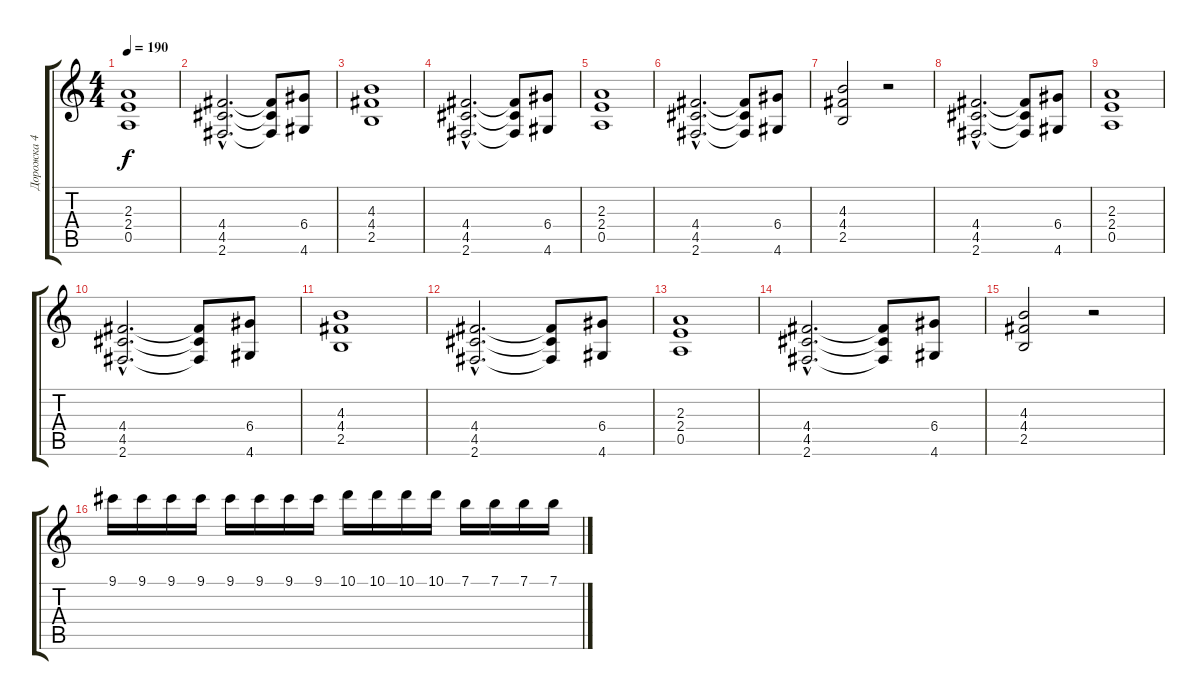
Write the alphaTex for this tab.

\track ("Дорожка 4" "Дорожка 4") {instrument distortionguitar}
\staff {score tabs}
\tuning (E4 B3 G3 D3 A2 E2) {hide}
\ts (4 4)
\tempo 190
\clef g2
\ks c
(2.3 2.4 0.5).1{dy f} |
(4.4{hac} 4.5{hac} 2.6{hac}).2{d} (4.4{t} 4.5{t} 2.6{t}).8 (6.4 4.6).8 |
(4.3 4.4 2.5).1 |
(4.4{hac} 4.5{hac} 2.6{hac}).2{d} (4.4{t} 4.5{t} 2.6{t}).8 (6.4 4.6).8 |
(2.3 2.4 0.5).1 |
(4.4{hac} 4.5{hac} 2.6{hac}).2{d} (4.4{t} 4.5{t} 2.6{t}).8 (6.4 4.6).8 |
(4.3 4.4 2.5).2 r.2 |
(4.4{hac} 4.5{hac} 2.6{hac}).2{d} (4.4{t} 4.5{t} 2.6{t}).8 (6.4 4.6).8 |
(2.3 2.4 0.5).1 |
(4.4{hac} 4.5{hac} 2.6{hac}).2{d} (4.4{t} 4.5{t} 2.6{t}).8 (6.4 4.6).8 |
(4.3 4.4 2.5).1 |
(4.4{hac} 4.5{hac} 2.6{hac}).2{d} (4.4{t} 4.5{t} 2.6{t}).8 (6.4 4.6).8 |
(2.3 2.4 0.5).1 |
(4.4{hac} 4.5{hac} 2.6{hac}).2{d} (4.4{t} 4.5{t} 2.6{t}).8 (6.4 4.6).8 |
(4.3 4.4 2.5).2 r.2 |
9.1.16 9.1.16 9.1.16 9.1.16 9.1.16 9.1.16 9.1.16 9.1.16 10.1.16 10.1.16 10.1.16 10.1.16 7.1.16 7.1.16 7.1.16 7.1.16
